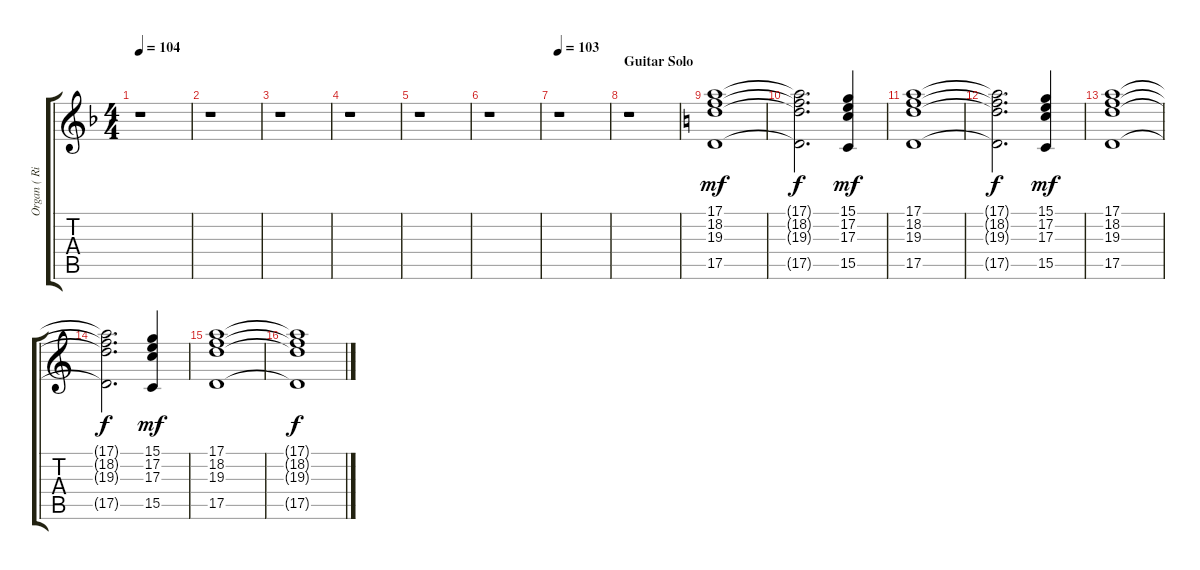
\track ("Organ ( Richard Wright )" "Organ ( Ri") {instrument drawbarorgan}
\staff {score tabs}
\tuning (E4 B3 G3 D3 A2 E2) {hide}
\ts (4 4)
\tempo 104
\clef g2
\ks dminor
r.1{dy mf} |
r.1 |
r.1 |
r.1 |
r.1 |
r.1 |
\tempo 103
r.1 |
\section ("" "Guitar Solo")
r.1 |
\ks c
(17.1 18.2 19.3 17.5).1 |
(17.1{t} 18.2{t} 19.3{t} 17.5{t}).2{d dy f} (15.1 17.2 17.3 15.5).4{dy mf} |
(17.1 18.2 19.3 17.5).1 |
(17.1{t} 18.2{t} 19.3{t} 17.5{t}).2{d dy f} (15.1 17.2 17.3 15.5).4{dy mf} |
(17.1 18.2 19.3 17.5).1 |
(17.1{t} 18.2{t} 19.3{t} 17.5{t}).2{d dy f} (15.1 17.2 17.3 15.5).4{dy mf} |
(17.1 18.2 19.3 17.5).1 |
(17.1{t} 18.2{t} 19.3{t} 17.5{t}).1{dy f}
